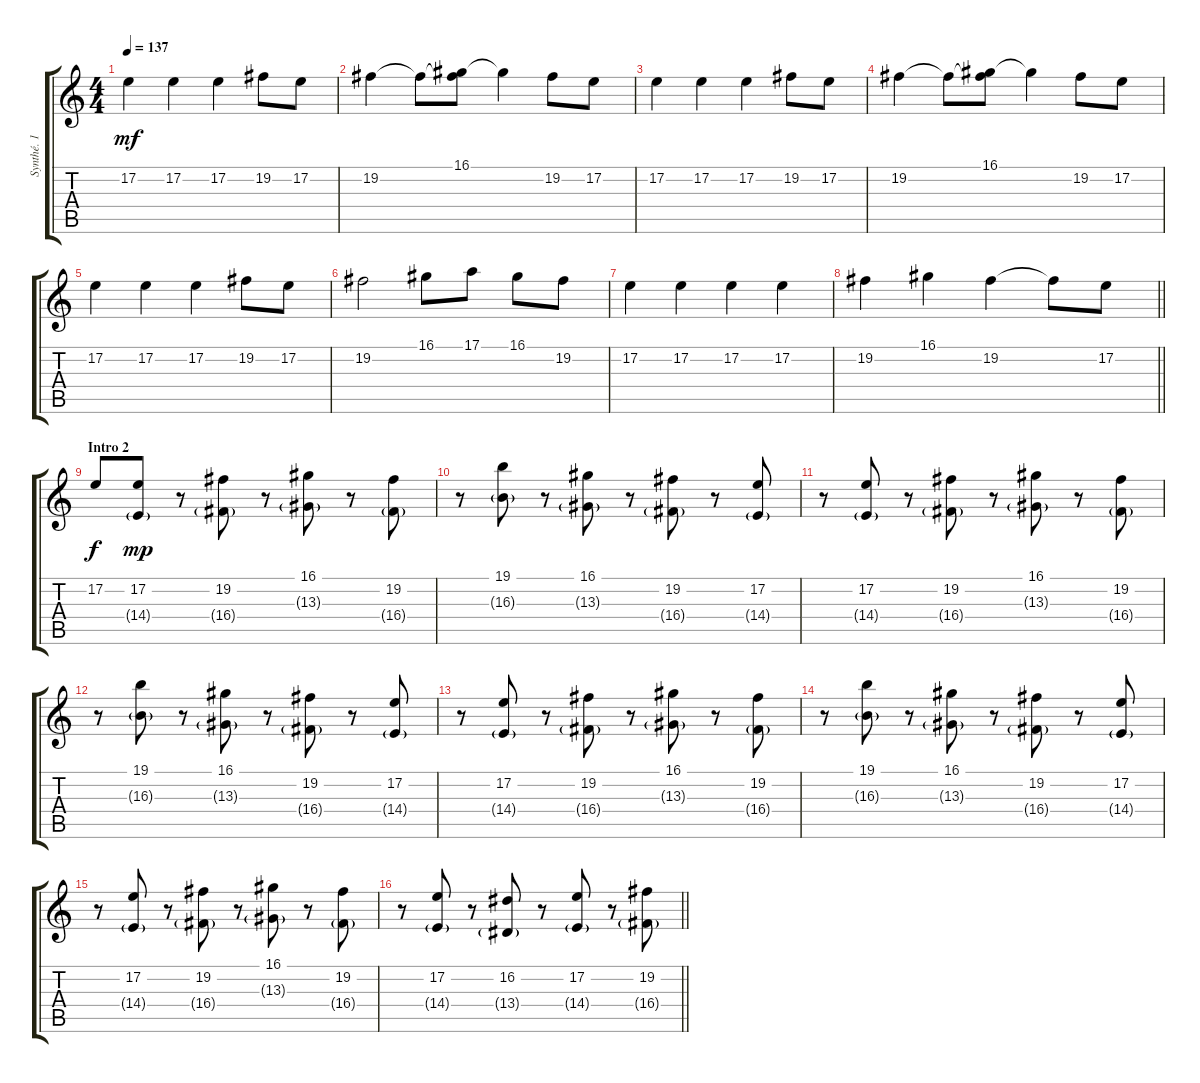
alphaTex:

\track ("Synthé. 1" "Synthé. 1") {instrument drawbarorgan}
\staff {score tabs}
\tuning (E4 B3 G3 D3 A2 E2) {hide}
\ts (4 4)
\tempo 137
\clef g2
\ks c
17.2.4{dy mf} 17.2.4 17.2.4 19.2.8 17.2.8 |
19.2.4 19.2{t}.8 (16.1 19.2{t}).8 16.1{t}.4 19.2.8 17.2.8 |
17.2.4 17.2.4 17.2.4 19.2.8 17.2.8 |
19.2.4 19.2{t}.8 (16.1 19.2{t}).8 16.1{t}.4 19.2.8 17.2.8 |
17.2.4 17.2.4 17.2.4 19.2.8 17.2.8 |
19.2.2 16.1.8 17.1.8 16.1.8 19.2.8 |
17.2.4 17.2.4 17.2.4 17.2.4 |
\barLineRight lightlight
19.2.4 16.1.4 19.2.4 19.2{t}.8 17.2.8 |
\section ("" "Intro 2")
17.2.8{dy f} (17.2 14.4{g}).8{dy mp} r.8 (19.2 16.4{g}).8 r.8 (16.1 13.3{g}).8 r.8 (19.2 16.4{g}).8 |
r.8 (19.1 16.3{g}).8 r.8 (16.1 13.3{g}).8 r.8 (19.2 16.4{g}).8 r.8 (17.2 14.4{g}).8 |
r.8 (17.2 14.4{g}).8 r.8 (19.2 16.4{g}).8 r.8 (16.1 13.3{g}).8 r.8 (19.2 16.4{g}).8 |
r.8 (19.1 16.3{g}).8 r.8 (16.1 13.3{g}).8 r.8 (19.2 16.4{g}).8 r.8 (17.2 14.4{g}).8 |
r.8 (17.2 14.4{g}).8 r.8 (19.2 16.4{g}).8 r.8 (16.1 13.3{g}).8 r.8 (19.2 16.4{g}).8 |
r.8 (19.1 16.3{g}).8 r.8 (16.1 13.3{g}).8 r.8 (19.2 16.4{g}).8 r.8 (17.2 14.4{g}).8 |
r.8 (17.2 14.4{g}).8 r.8 (19.2 16.4{g}).8 r.8 (16.1 13.3{g}).8 r.8 (19.2 16.4{g}).8 |
\barLineRight lightlight
r.8 (17.2 14.4{g}).8 r.8 (16.2 13.4{g}).8 r.8 (17.2 14.4{g}).8 r.8 (19.2 16.4{g}).8
